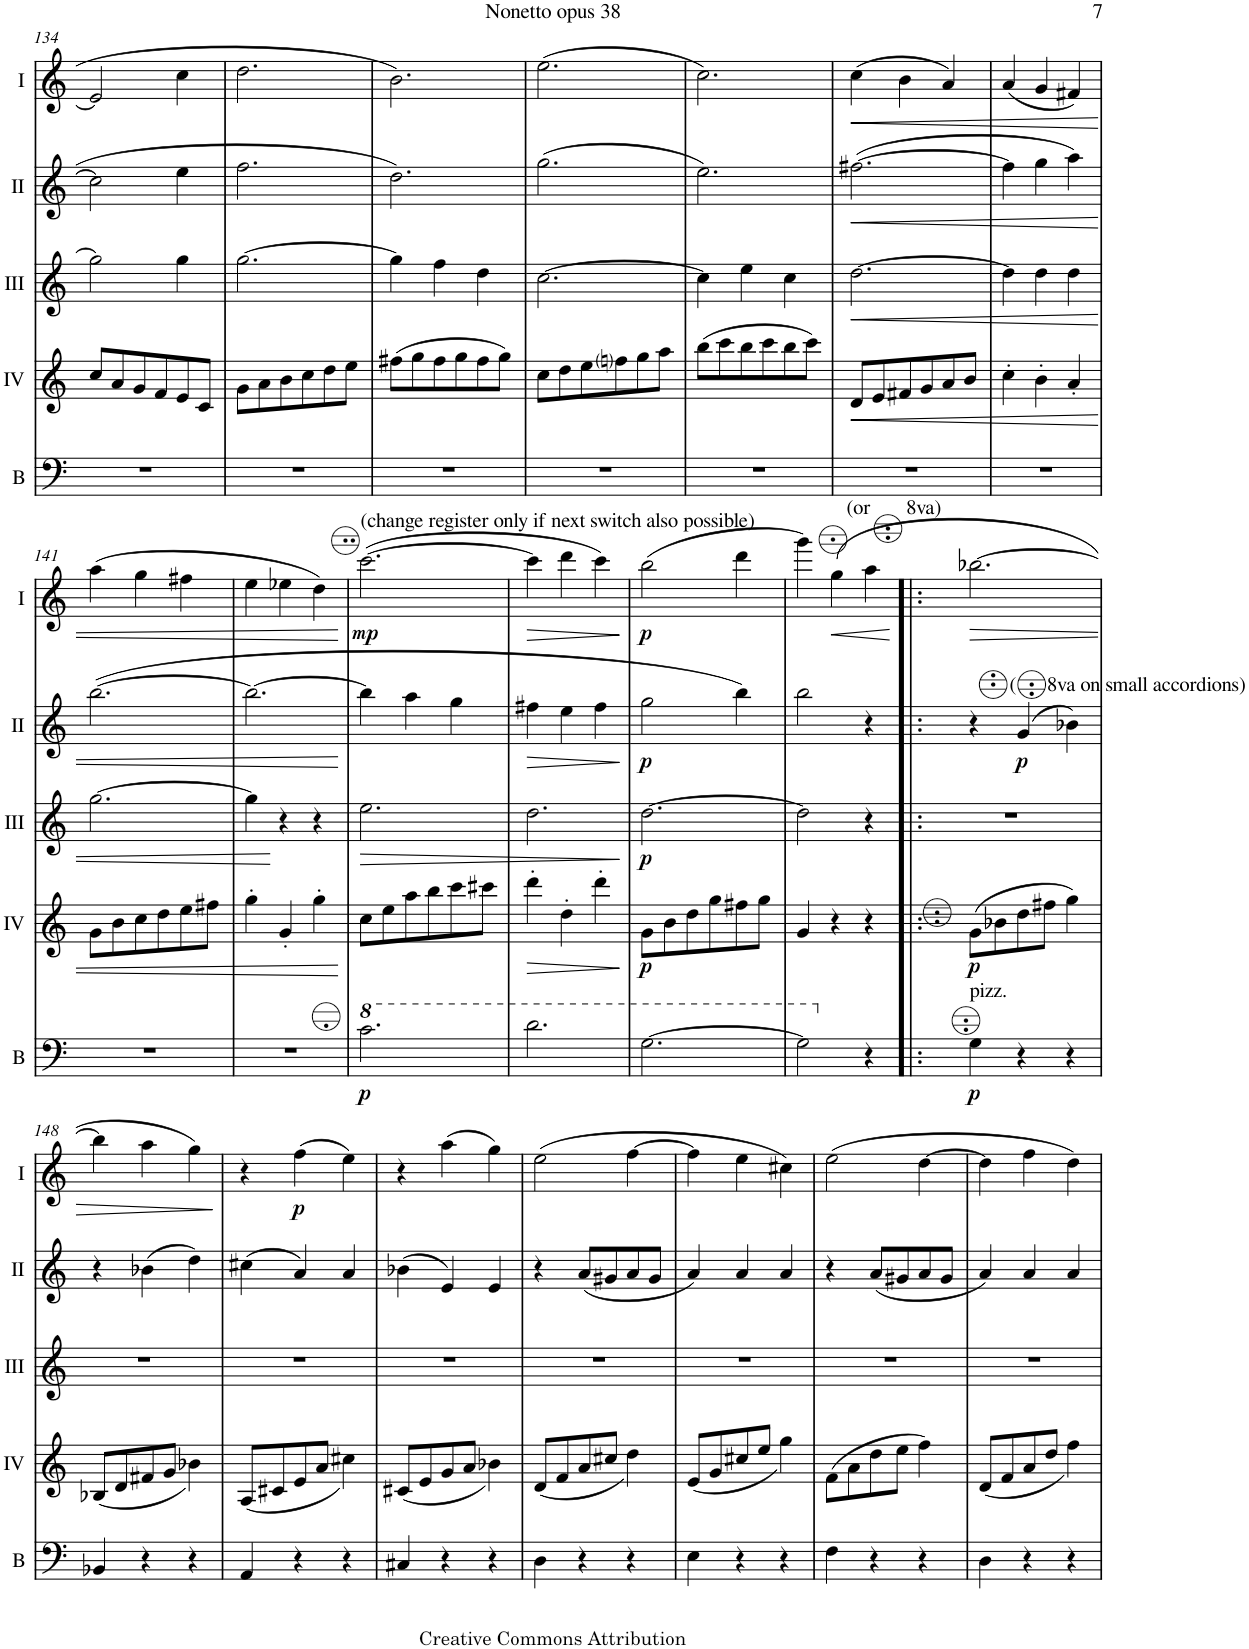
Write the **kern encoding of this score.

**kern	**dynam	**kern	**dynam	**kern	**dynam	**kern	**dynam	**kern	**dynam
*part5	*part5	*part4	*part4	*part3	*part3	*part2	*part2	*part1	*part1
*staff5	*staff5	*staff4	*staff4	*staff3	*staff3	*staff2	*staff2	*staff1	*staff1
*I"Bass	*	*I"Acc. 4	*	*I"Acc. 3	*	*I"Acc. 2	*	*I"Acc. 1	*
*I'B	*	*	*	*	*	*	*	*	*
!!LO:PB:g=z
*clefF4	*	*clefG2	*	*clefG2	*	*clefG2	*	*clefG2	*
*Trd7c12	*	*Trd7c12	*	*	*	*	*	*	*
*k[]	*	*k[]	*	*k[]	*	*k[]	*	*k[]	*
*M3/4	*	*M3/4	*	*M3/4	*	*M3/4	*	*M3/4	*
=134	=134	=134	=134	=134	=134	=134	=134	=134	=134
2.r	.	8cc/L	.	2g\]	.	2cc\]	.	2e/]	.
.	.	8a/	.	.	.	.	.	.	.
.	.	8g/	.	.	.	.	.	.	.
.	.	8f/	.	.	.	.	.	.	.
.	.	8e/	.	4g\	.	4ee\	.	4cc\	.
.	.	8c/J	.	.	.	.	.	.	.
=135	=135	=135	=135	=135	=135	=135	=135	=135	=135
2.r	.	8g\L	.	[2.g\	.	2.ff\	.	2.dd\	.
.	.	8a\	.	.	.	.	.	.	.
.	.	8b\	.	.	.	.	.	.	.
.	.	8cc\	.	.	.	.	.	.	.
.	.	8dd\	.	.	.	.	.	.	.
.	.	8ee\J	.	.	.	.	.	.	.
=136	=136	=136	=136	=136	=136	=136	=136	=136	=136
2.r	.	(8ff#X\L	.	4g\]	.	2.dd\	.	2.b\	.
.	.	8gg\	.	.	.	.	.	.	.
.	.	8ff#\	.	4f\	.	.	.	.	.
.	.	8gg\	.	.	.	.	.	.	.
.	.	8ff#\	.	4d\	.	.	.	.	.
.	.	8gg\J)	.	.	.	.	.	.	.
=137	=137	=137	=137	=137	=137	=137	=137	=137	=137
2.r	.	8cc\L	.	[2.c\	.	(2.gg\	.	(2.ee\	.
.	.	8dd\	.	.	.	.	.	.	.
.	.	8ee\	.	.	.	.	.	.	.
.	.	8ffni\	.	.	.	.	.	.	.
.	.	8gg\	.	.	.	.	.	.	.
.	.	8aa\J	.	.	.	.	.	.	.
=138	=138	=138	=138	=138	=138	=138	=138	=138	=138
2.r	.	(8bb\L	.	4c\]	.	2.ee\)	.	2.cc\)	.
.	.	8ccc\	.	.	.	.	.	.	.
.	.	8bb\	.	4e\	.	.	.	.	.
.	.	8ccc\	.	.	.	.	.	.	.
.	.	8bb\	.	4c\	.	.	.	.	.
.	.	8ccc\J)	.	.	.	.	.	.	.
=139	=139	=139	=139	=139	=139	=139	=139	=139	=139
!	!	!	!LO:HP:b	!	!LO:HP:b	!	!LO:HP:b	!	!LO:HP:b
2.r	.	8d/L	<	[2.d\	<	([2.ff#X\	<	(4cc\	<
.	.	8e/	.	.	.	.	.	.	.
.	.	8f#X/	.	.	.	.	.	4b\	.
.	.	8g/	.	.	.	.	.	.	.
.	.	8a/	.	.	.	.	.	4a/)	.
.	.	8b/J	.	.	.	.	.	.	.
=140	=140	=140	=140	=140	=140	=140	=140	=140	=140
2.r	.	4cc'\	.	4d\]	.	4ff#\]	.	(4a/	.
.	.	4b'\	.	4d\	.	4gg\	.	4g/	.
.	.	4a'/	.	4d\	.	4aa\)	.	4f#X/)	.
!!LO:LB:g=z
=141	=141	=141	=141	=141	=141	=141	=141	=141	=141
2.r	.	8g\L	.	[2.g\	.	([2.bb\	.	(4aa\	.
.	.	8b\	.	.	.	.	.	.	.
.	.	8cc\	.	.	.	.	.	4gg\	.
.	.	8dd\	.	.	.	.	.	.	.
.	.	8ee\	.	.	.	.	.	4ff#X\	.
.	.	8ff#X\J	.	.	.	.	.	.	.
=142	=142	=142	=142	=142	=142	=142	=142	=142	=142
2.r	.	4gg'\	.	4g\]	.	2.bb\_	.	4ee\	.
.	.	4g'/	.	4r	[	.	.	4ee-X\	.
.	.	4gg'\	.	4r	.	.	.	4dd\)	.
.	.	.	[	.	.	.	[	.	[
=143	=143	=143	=143	=143	=143	=143	=143	=143	=143
*8va	*	*	*	*	*	*	*	*	*
!	!	!	!	!	!	!	!	!LO:TX:a:t=(change register only if next switch also possible)	!
!	!LO:DY:b	!	!	!	!LO:HP:b	!	!	!	!LO:DY:b
2.cc\	p	8cc\L	.	2.e\	>	4bb\]	.	([2.ccc\	mp
.	.	8ee\	.	.	.	.	.	.	.
.	.	8aa\	.	.	.	4aa\	.	.	.
.	.	8bb\	.	.	.	.	.	.	.
.	.	8ccc\	.	.	.	4gg\	.	.	.
.	.	8ccc#X\J	.	.	.	.	.	.	.
=144	=144	=144	=144	=144	=144	=144	=144	=144	=144
!	!	!	!LO:HP:b	!	!	!	!LO:HP:b	!	!LO:HP:b
2.dd\	.	4ddd'\	>	2.d\	.	4ff#X\	>	4ccc\]	>
.	.	4dd'\	.	.	.	4ee\	.	4ddd\	.
.	.	4ddd'\	.	.	.	4ff#\	.	4ccc\)	.
.	.	.	]	.	]	.	]	.	]
=145	=145	=145	=145	=145	=145	=145	=145	=145	=145
!	!	!	!LO:DY:b	!	!LO:DY:b	!	!LO:DY:b	!	!LO:DY:b
[2.g\	.	8g\L	p	[2.d\	p	2gg\	p	(2bb\	p
.	.	8b\	.	.	.	.	.	.	.
.	.	8dd\	.	.	.	.	.	.	.
.	.	8gg\	.	.	.	.	.	.	.
.	.	8ff#X\	.	.	.	4bb\)	.	4ddd\	.
.	.	8gg\J	.	.	.	.	.	.	.
=146	=146	=146	=146	=146	=146	=146	=146	=146	=146
2g\]	.	4g/	.	2d\]	.	2bb\	.	4ggg\)	.
!	!	!	!	!	!	!	!	!LO:TX:a:t=(or       8va)	!
!	!	!	!	!	!	!	!	!	!LO:HP:b
.	.	4r	.	.	.	.	.	(4gg\	<
*X8va	*	*	*	*	*	*	*	*	*
4r	.	4r	.	4r	.	4r	.	4aa\	.
.	.	.	.	.	.	.	.	.	[
=147!|:	=147!|:	=147!|:	=147!|:	=147!|:	=147!|:	=147!|:	=147!|:	=147!|:	=147!|:
!LO:TX:a:t=pizz.	!	!	!	!	!	!	!	!	!
!	!LO:DY:b	!	!LO:DY:b	!	!	!	!	!	!LO:HP:b
4G\	p	(8g\L	p	2.r	.	4r	.	[2.bb-X\	>
.	.	8b-X\	.	.	.	.	.	.	.
!	!	!	!	!	!	!LO:TX:a:t=(      8va on small accordions)	!	!	!
!	!	!	!	!	!	!	!LO:DY:b	!	!
4r	.	8dd\	.	.	.	(4g/	p	.	.
.	.	8ff#X\J	.	.	.	.	.	.	.
4r	.	4gg\)	.	.	.	4b-X\)	.	.	.
!!LO:LB:g=z
=148	=148	=148	=148	=148	=148	=148	=148	=148	=148
4BB-X/	.	(<8B-X/L	.	2.r	.	4r	.	4bb-\]	.
.	.	8d/	.	.	.	.	.	.	.
4r	.	8f#X/	.	.	.	(4b-X\	.	4aa\	.
.	.	8g/J	.	.	.	.	.	.	.
4r	.	4b-X\)	.	.	.	4dd\)	.	4gg\)	.
.	.	.	.	.	.	.	.	.	]
=149	=149	=149	=149	=149	=149	=149	=149	=149	=149
4AA/	.	(<8A/L	.	2.r	.	(4cc#X\	.	4r	.
.	.	8c#X/	.	.	.	.	.	.	.
!	!	!	!	!	!	!	!	!	!LO:DY:b
4r	.	8e/	.	.	.	4a/)	.	(4ff\	p
.	.	8a/J	.	.	.	.	.	.	.
4r	.	4cc#X\)	.	.	.	4a/	.	4ee\)	.
=150	=150	=150	=150	=150	=150	=150	=150	=150	=150
4C#X/	.	(<8c#X/L	.	2.r	.	(4b-X\	.	4r	.
.	.	8e/	.	.	.	.	.	.	.
4r	.	8g/	.	.	.	4e/)	.	(4aa\	.
.	.	8a/J	.	.	.	.	.	.	.
4r	.	4b-X\)	.	.	.	4e/	.	4gg\)	.
=151	=151	=151	=151	=151	=151	=151	=151	=151	=151
4D\	.	(<8d/L	.	2.r	.	4r	.	(2ee\	.
.	.	8f/	.	.	.	.	.	.	.
4r	.	8a/	.	.	.	(8a/L	.	.	.
.	.	8cc#X/J	.	.	.	8g#X/	.	.	.
4r	.	4dd\)	.	.	.	8a/	.	[4ff\	.
.	.	.	.	.	.	8g#/J	.	.	.
=152	=152	=152	=152	=152	=152	=152	=152	=152	=152
4E\	.	(<8e/L	.	2.r	.	4a/)	.	4ff\]	.
.	.	8g/	.	.	.	.	.	.	.
4r	.	8cc#X/	.	.	.	4a/	.	4ee\	.
.	.	8ee/J	.	.	.	.	.	.	.
4r	.	4gg\)	.	.	.	4a/	.	4cc#X\)	.
=153	=153	=153	=153	=153	=153	=153	=153	=153	=153
4F\	.	(8f\L	.	2.r	.	4r	.	(2ee\	.
.	.	8a\	.	.	.	.	.	.	.
4r	.	8dd\	.	.	.	(8a/L	.	.	.
.	.	8ee\J	.	.	.	8g#X/	.	.	.
4r	.	4ff\)	.	.	.	8a/	.	[4dd\	.
.	.	.	.	.	.	8g#/J	.	.	.
=154	=154	=154	=154	=154	=154	=154	=154	=154	=154
4D\	.	(<8d/L	.	2.r	.	4a/)	.	4dd\]	.
.	.	8f/	.	.	.	.	.	.	.
4r	.	8a/	.	.	.	4a/	.	4ff\	.
.	.	8dd/J	.	.	.	.	.	.	.
4r	.	4ff\)	.	.	.	4a/	.	4dd\)	.
=	=	=	=	=	=	=	=	=	=
*-	*-	*-	*-	*-	*-	*-	*-	*-	*-
